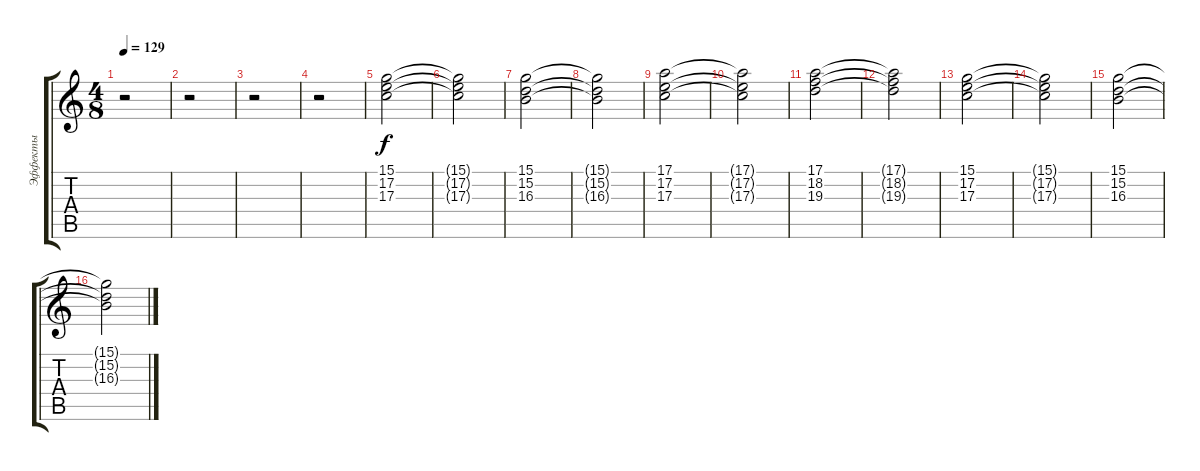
\track ("Эффекты" "Эффекты") {instrument stringensemble2}
\staff {score tabs}
\tuning (E4 B3 G3 D3 A2 E2) {hide}
\ts (4 8)
\tempo 129
\clef g2
\ks c
r.2{dy f} |
r.2 |
r.2 |
r.2 |
(15.1 17.2 17.3).2 |
(15.1{t} 17.2{t} 17.3{t}).2 |
(15.1 15.2 16.3).2 |
(15.1{t} 15.2{t} 16.3{t}).2 |
(17.1 17.2 17.3).2 |
(17.1{t} 17.2{t} 17.3{t}).2 |
(17.1 18.2 19.3).2 |
(17.1{t} 18.2{t} 19.3{t}).2 |
(15.1 17.2 17.3).2 |
(15.1{t} 17.2{t} 17.3{t}).2 |
(15.1 15.2 16.3).2 |
(15.1{t} 15.2{t} 16.3{t}).2
